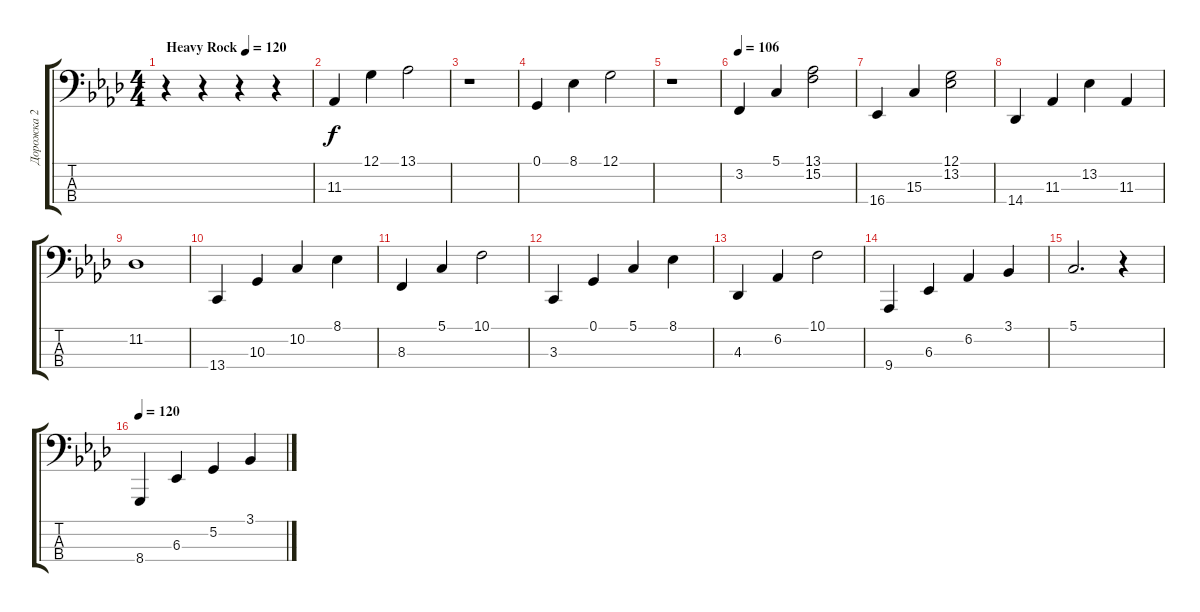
\track ("Дорожка 2" "Дорожка 2") {instrument acousticgrandpiano}
\staff {score tabs}
\tuning (G2 D2 A1 B0) {hide}
\ts (4 4)
\tempo (120 "Heavy Rock")
\tempo 92
\tempo (120 "Heavy Rock")
\clef f4
\ks ab
r.4{dy f instrument acousticgrandpiano} r.4 r.4 r.4 |
11.3.4 12.1.4 13.1.2 |
r.1 |
0.1.4 8.1.4 12.1.2 |
r.1 |
\tempo 106
3.2.4 5.1.4 (13.1 15.2).2 |
16.4.4 15.3.4 (12.1 13.2).2 |
14.4.4 11.3.4 13.2.4 11.3.4 |
11.2.1 |
13.4.4 10.3.4 10.2.4 8.1.4 |
8.3.4 5.1.4 10.1.2 |
3.3.4 0.1.4 5.1.4 8.1.4 |
4.3.4 6.2.4 10.1.2 |
9.4.4 6.3.4 6.2.4 3.1.4 |
5.1.2{d} r.4 |
\tempo 120
8.4.4 6.3.4 5.2.4 3.1.4
